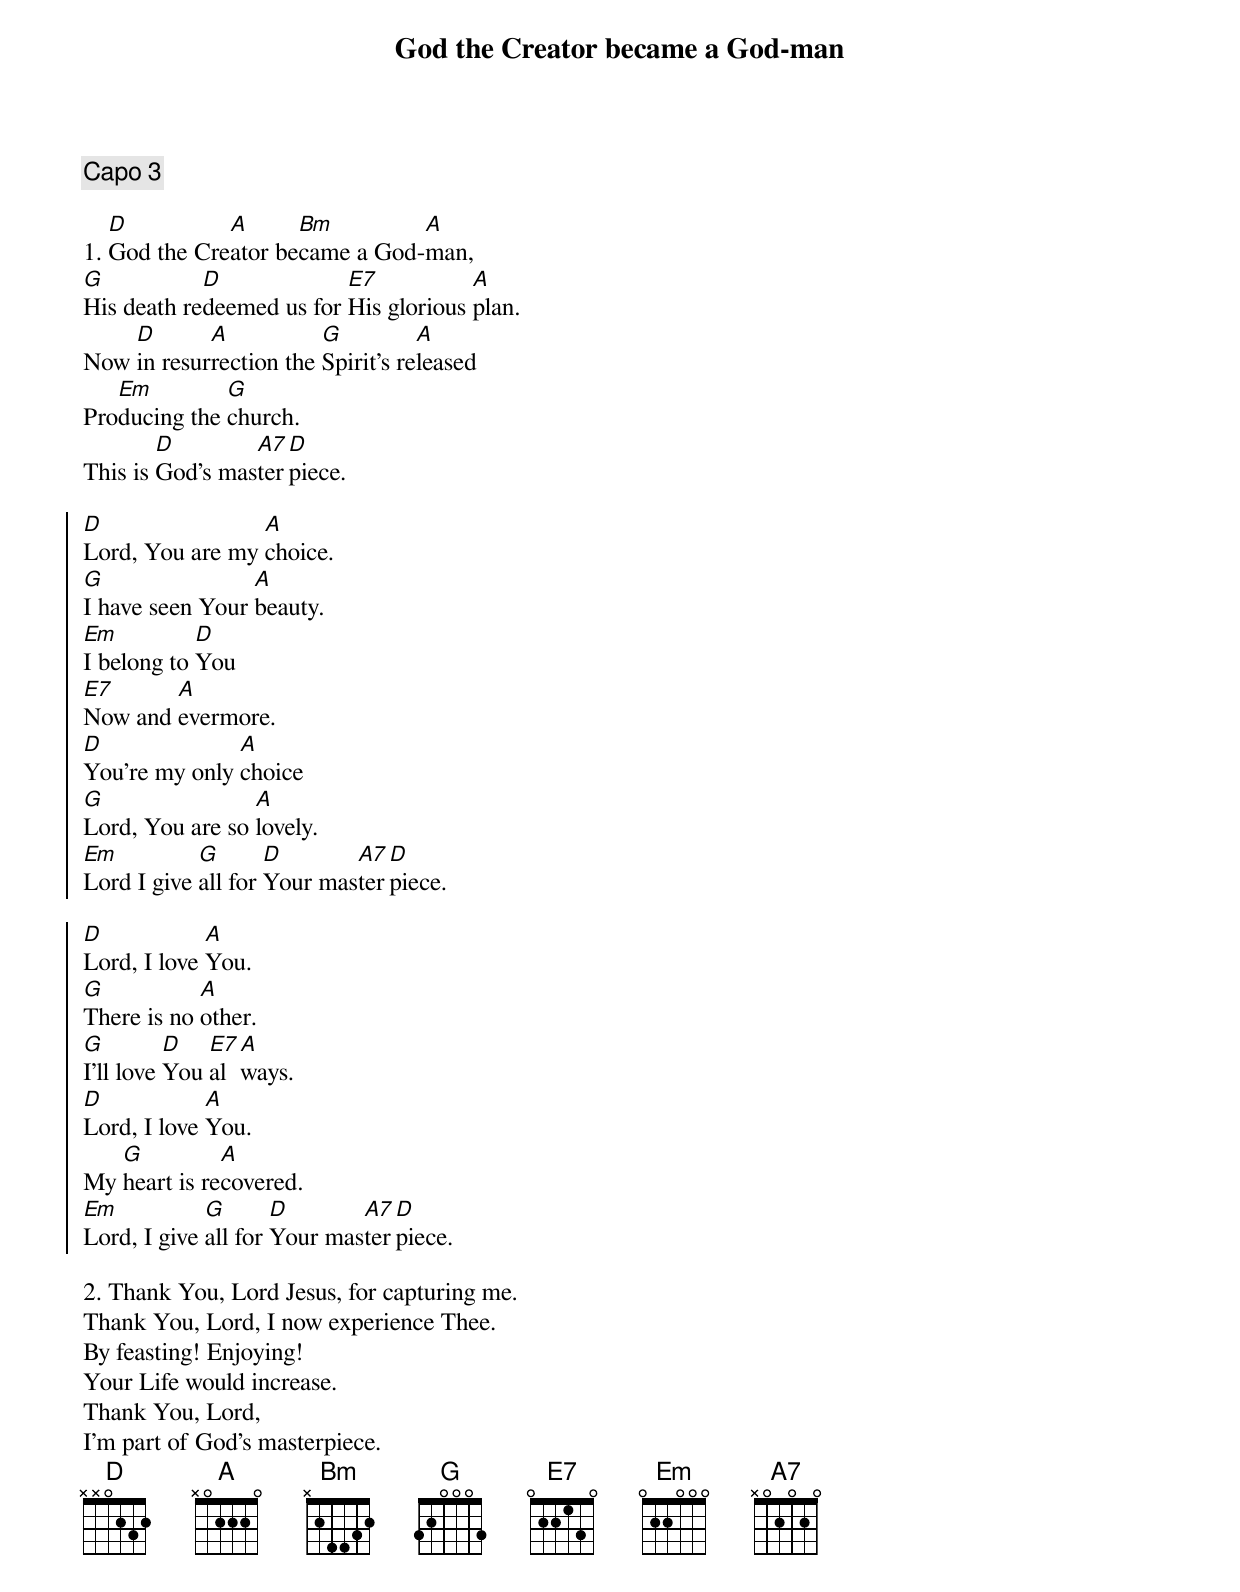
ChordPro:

{t:God the Creator became a God-man}
{c:Capo 3}

1. [D]God the Cre[A]ator be[Bm]came a God-[A]man,
[G]His death re[D]deemed us for [E7]His glorious [A]plan.
Now [D]in resur[A]rection the [G]Spirit's re[A]leased
Pro[Em]ducing the [G]church.
This is [D]God's mas[A7]ter[D]piece.

{soc}
[D]Lord, You are my [A]choice.
[G]I have seen Your [A]beauty.
[Em]I belong to [D]You
[E7]Now and [A]evermore.
[D]You're my only [A]choice
[G]Lord, You are so [A]lovely.
[Em]Lord I give [G]all for [D]Your mas[A7]ter[D]piece.

[D]Lord, I love [A]You.
[G]There is no [A]other.
[G]I'll love [D]You [E7]al[A]ways.
[D]Lord, I love [A]You.
My [G]heart is re[A]covered.
[Em]Lord, I give [G]all for [D]Your mas[A7]ter[D]piece.
{eoc}

2. Thank You, Lord Jesus, for capturing me.
Thank You, Lord, I now experience Thee.
By feasting! Enjoying!
Your Life would increase.
Thank You, Lord,
I'm part of God's masterpiece.
